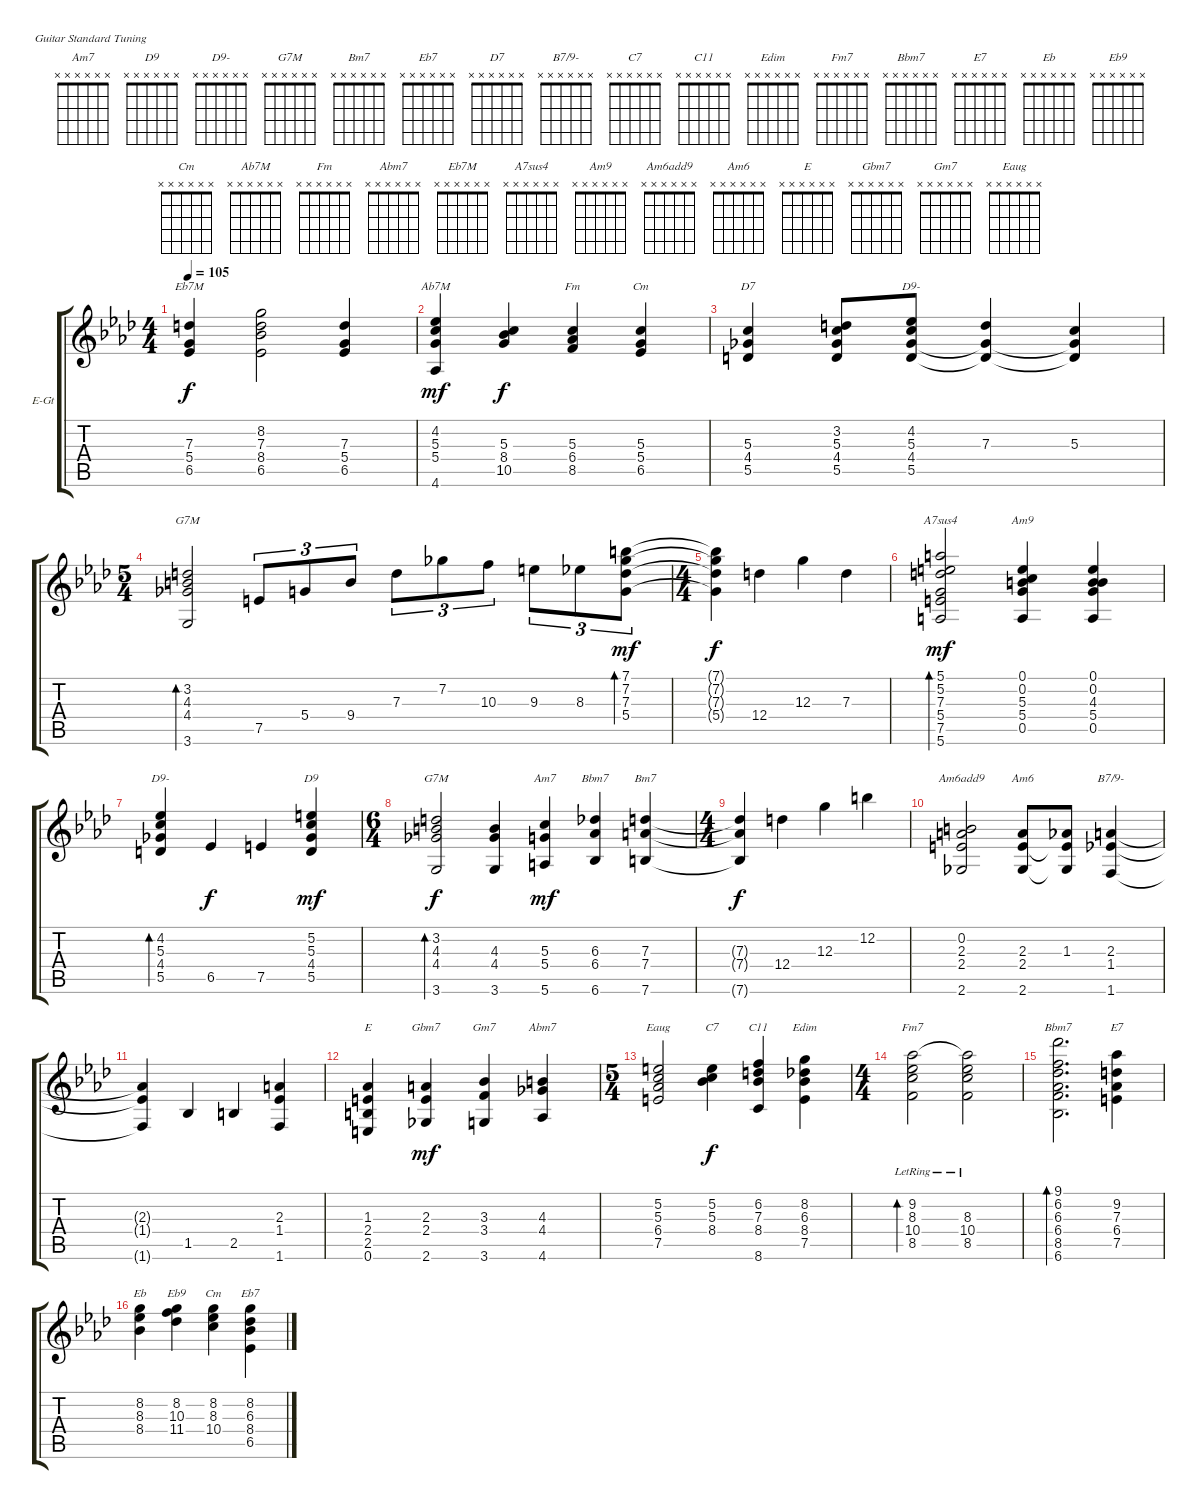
\bracketExtendMode groupsimilarinstruments
\firstSystemTrackNameOrientation horizontal
\otherSystemsTrackNameOrientation horizontal
\track ("Solo Guitar" "E-Gt") {instrument electricguitarjazz}
\staff {score tabs}
\tuning (E4 B3 G3 D3 A2 E2)
\chord ("Am7" x x x x x x)
\chord ("D9" x x x x x x)
\chord ("D9-" x x x x x x)
\chord ("G7M" x x x x x x)
\chord ("Bm7" x x x x x x)
\chord ("Eb7" x x x x x x)
\chord ("D7" x x x x x x)
\chord ("B7/9-" x x x x x x)
\chord ("C7" x x x x x x)
\chord ("C11" x x x x x x)
\chord ("Edim" x x x x x x)
\chord ("Fm7" x x x x x x)
\chord ("Bbm7" x x x x x x)
\chord ("E7" x x x x x x)
\chord ("Eb" x x x x x x)
\chord ("Eb9" x x x x x x)
\chord ("Cm" x x x x x x)
\chord ("Ab7M" x x x x x x)
\chord ("Fm" x x x x x x)
\chord ("Abm7" x x x x x x)
\chord ("Eb7M" x x x x x x)
\chord ("A7sus4" x x x x x x)
\chord ("Am9" x x x x x x)
\chord ("Am6add9" x x x x x x)
\chord ("Am6" x x x x x x)
\chord ("E" x x x x x x)
\chord ("Gbm7" x x x x x x)
\chord ("Gm7" x x x x x x)
\chord ("Eaug" x x x x x x)
\ts (4 4)
\tempo 105
\clef g2
\ks ab
(7.3 5.4 6.5).4{ch "Eb7M" dy f} (8.2 7.3 8.4 6.5).2 (7.3 5.4 6.5).4 |
(4.2 5.3 5.4 4.6).4{ch "Ab7M" dy mf} (5.3 8.4 10.5).4{dy f} (5.3 6.4 8.5).4{ch "Fm"} (5.3 5.4 6.5).4{ch "Cm"} |
(5.3 4.4 5.5).4{ch "D7"} (3.2 5.3 4.4 5.5).8 (4.2 5.3 4.4 5.5).8{ch "D9-"} (7.3 4.4{t} 5.5{t}).4 (5.3 4.4{t} 5.5{t}).4 |
\ts (5 4)
(3.2 4.3 4.4 3.6).2{bd 120 ch "G7M"} 7.5.8{tu (3 2)} 5.4.8{tu (3 2)} 9.4.8{tu (3 2)} 7.3.8{tu (3 2)} 7.2.8{tu (3 2)} 10.3.8{tu (3 2)} 9.3.8{tu (3 2)} 8.3.8{tu (3 2)} (7.1 7.2 7.3 5.4).8{tu (3 2) bd 60 dy mf} |
\ts (4 4)
(7.1{t} 7.2{t} 7.3{t} 5.4{t}).4{dy f} 12.4.4 12.3.4 7.3.4 |
(5.1 5.2 7.3 5.4 7.5 5.6).2{bd 120 ch "A7sus4" dy mf} (0.1 0.2 5.3 5.4 0.5).4{ch "Am9"} (0.1 0.2 4.3 5.4 0.5).4 |
(4.2 5.3 4.4 5.5).4{bd 120 ch "D9-"} 6.5.4{dy f} 7.5.4 (5.2 5.3 4.4 5.5).4{ch "D9" dy mf} |
\ts (6 4)
(3.2 4.3 4.4 3.6).2{bd 120 ch "G7M" dy f} (4.3 4.4 3.6).4 (5.3 5.4 5.6).4{ch "Am7" dy mf} (6.3 6.4 6.6).4{ch "Bbm7"} (7.3 7.4 7.6).4{ch "Bm7"} |
\ts (4 4)
(7.3{t} 7.4{t} 7.6{t}).4{dy f} 12.4.4 12.3.4 12.2.4 |
(0.2 2.3 2.4 2.6).2{ch "Am6add9"} (2.3 2.4 2.6).8{ch "Am6"} (1.3 2.4{t} 2.6{t}).8 (2.3 1.4 1.6).4{ch "B7/9-"} |
(2.3{t} 1.4{t} 1.6{t}).4 1.5.4 2.5.4 (2.3 1.4 1.6).4 |
(1.3 2.4 2.5 0.6).4{ch "E"} (2.3 2.4 2.6).4{ch "Gbm7" dy mf} (3.3 3.4 3.6).4{ch "Gm7"} (4.3 4.4 4.6).4{ch "Abm7"} |
\ts (5 4)
(5.2 5.3 6.4 7.5).2{ch "Eaug"} (5.2 5.3 8.4).4{ch "C7" dy f} (6.2 7.3 8.4 8.6).4{ch "C11"} (8.2 6.3 8.4 7.5).4{ch "Edim"} |
\ts (4 4)
(9.2{lr} 8.3{lr} 10.4{lr} 8.5{lr}).2{bd 480 ch "Fm7"} (9.2{lr t} 8.3{lr} 10.4{lr} 8.5{lr}).2 |
(9.1 6.2 6.3 6.4 8.5 6.6).2{d bd 480 ch "Bbm7"} (9.2 7.3 6.4 7.5).4{ch "E7"} |
(8.2 8.3 8.4).4{ch "Eb"} (8.2 10.3 11.4).4{ch "Eb9"} (8.2 8.3 10.4).4{ch "Cm"} (8.2 6.3 8.4 6.5).4{ch "Eb7"}
